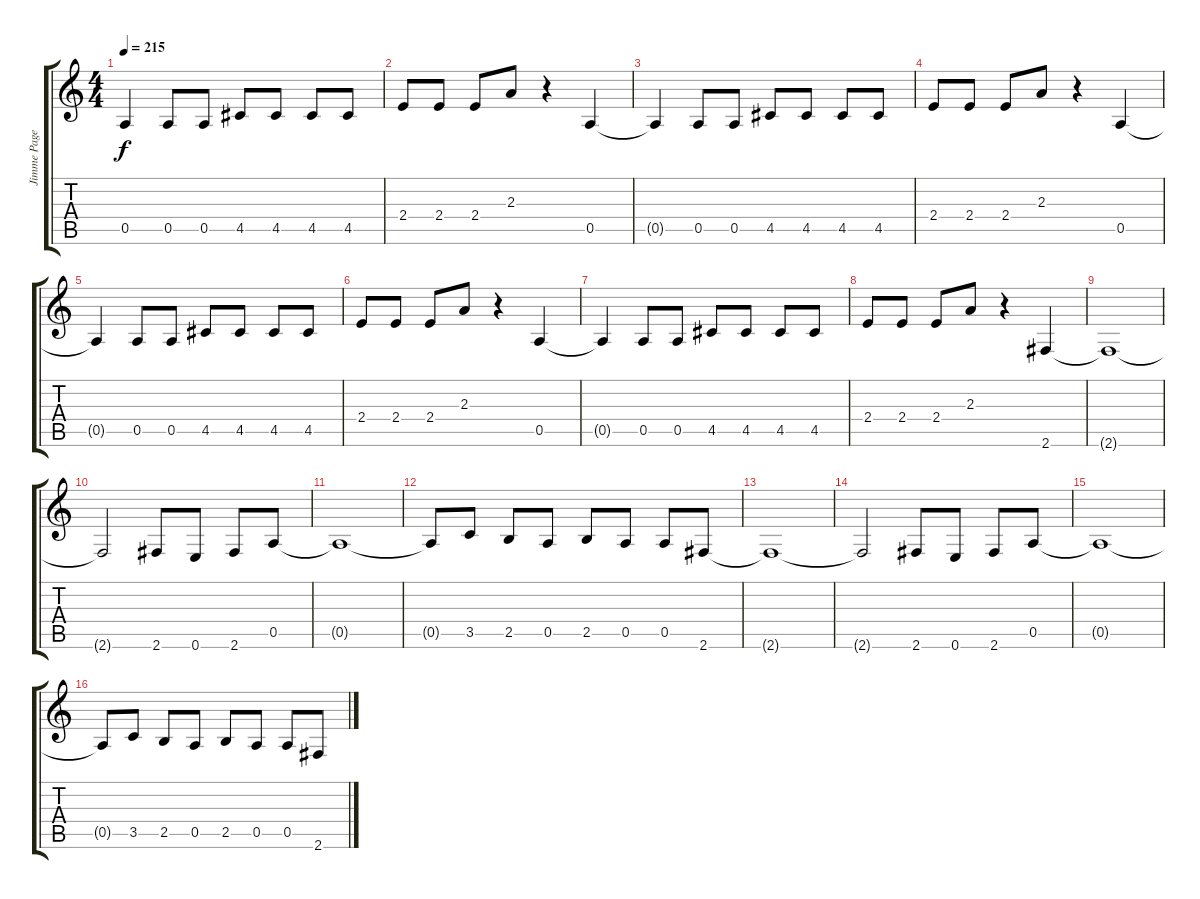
\track ("Jimme Page II" "Jimme Page") {instrument distortionguitar}
\staff {score tabs}
\tuning (E4 B3 G3 D3 A2 E2) {hide}
\ts (4 4)
\tempo 215
\clef g2
\ks c
0.5.4{dy f instrument distortionguitar} 0.5.8 0.5.8 4.5.8 4.5.8 4.5.8 4.5.8 |
2.4.8 2.4.8 2.4.8 2.3.8 r.4 0.5.4 |
0.5{t}.4 0.5.8 0.5.8 4.5.8 4.5.8 4.5.8 4.5.8 |
2.4.8 2.4.8 2.4.8 2.3.8 r.4 0.5.4 |
0.5{t}.4 0.5.8 0.5.8 4.5.8 4.5.8 4.5.8 4.5.8 |
2.4.8 2.4.8 2.4.8 2.3.8 r.4 0.5.4 |
0.5{t}.4 0.5.8 0.5.8 4.5.8 4.5.8 4.5.8 4.5.8 |
2.4.8 2.4.8 2.4.8 2.3.8 r.4 2.6.4 |
2.6{t}.1 |
2.6{t}.2 2.6.8 0.6.8 2.6.8 0.5.8 |
0.5{t}.1 |
0.5{t}.8 3.5.8 2.5.8 0.5.8 2.5.8 0.5.8 0.5.8 2.6.8 |
2.6{t}.1 |
2.6{t}.2 2.6.8 0.6.8 2.6.8 0.5.8 |
0.5{t}.1 |
0.5{t}.8 3.5.8 2.5.8 0.5.8 2.5.8 0.5.8 0.5.8 2.6.8
